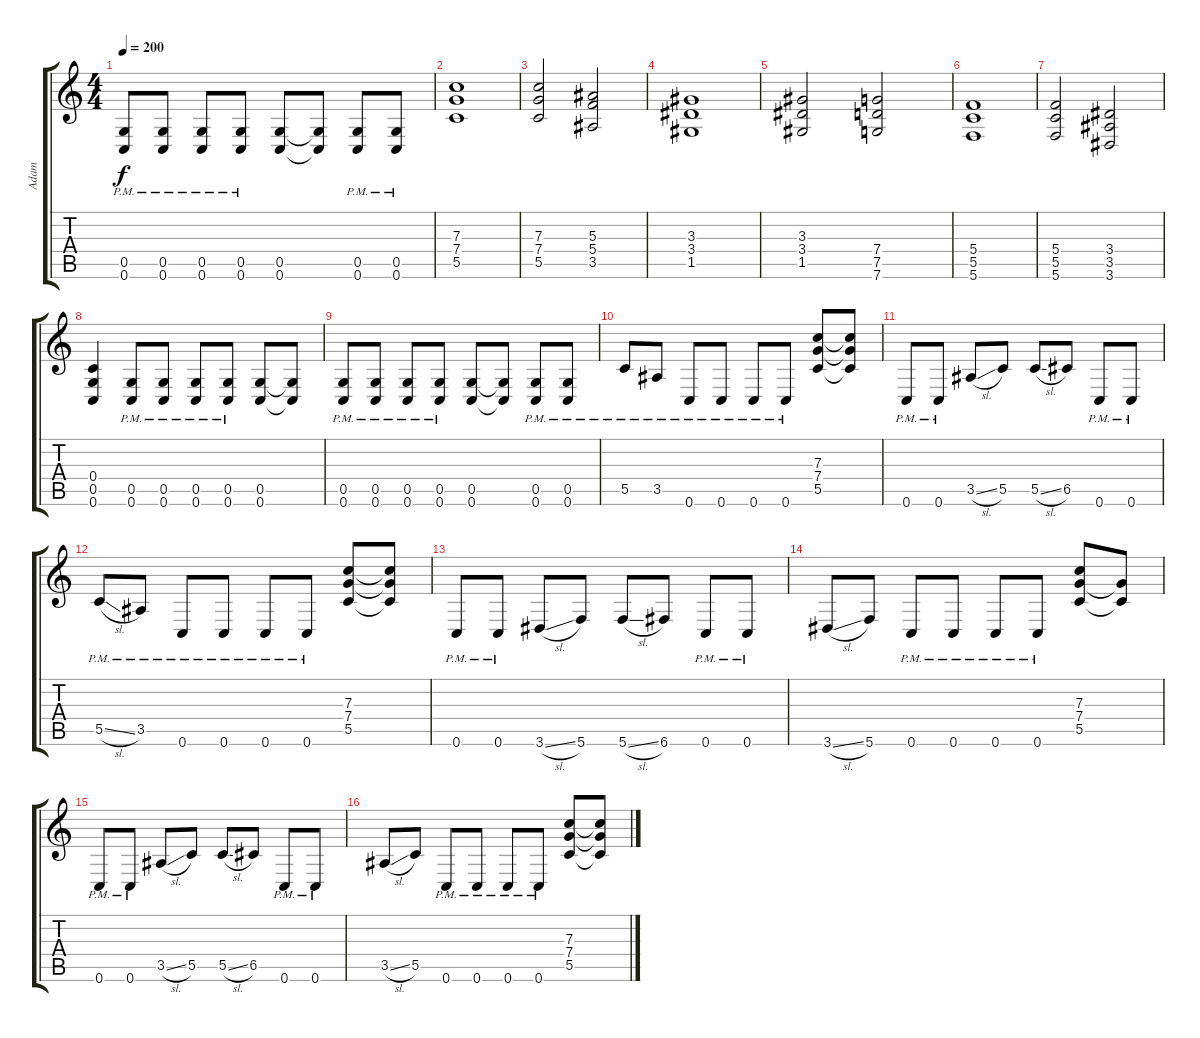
\track ("Adam" "Adam") {instrument overdrivenguitar}
\staff {score tabs}
\tuning (D4 A3 F3 C3 G2 C2) {hide}
\ts (4 4)
\tempo 200
\clef g2
\ks c
(0.5{pm} 0.6{pm}).8{dy f} (0.5{pm} 0.6{pm}).8 (0.5{pm} 0.6{pm}).8 (0.5{pm} 0.6{pm}).8 (0.5 0.6).8 (0.5{t} 0.6{t}).8 (0.5{pm} 0.6{pm}).8 (0.5{pm} 0.6{pm}).8 |
(7.3 7.4 5.5).1 |
(7.3 7.4 5.5).2 (5.3 5.4 3.5).2 |
(3.3 3.4 1.5).1 |
(3.3 3.4 1.5).2 (7.4 7.5 7.6).2 |
(5.4 5.5 5.6).1 |
(5.4 5.5 5.6).2 (3.4 3.5 3.6).2 |
(0.4 0.5 0.6).4 (0.5{pm} 0.6{pm}).8 (0.5{pm} 0.6{pm}).8 (0.5{pm} 0.6{pm}).8 (0.5{pm} 0.6{pm}).8 (0.5 0.6).8 (0.5{t} 0.6{t}).8 |
(0.5{pm} 0.6{pm}).8 (0.5{pm} 0.6{pm}).8 (0.5{pm} 0.6{pm}).8 (0.5{pm} 0.6{pm}).8 (0.5 0.6).8 (0.5{t} 0.6{t}).8 (0.5{pm} 0.6{pm}).8 (0.5{pm} 0.6{pm}).8 |
5.5{pm}.8 3.5{pm}.8 0.6{pm}.8 0.6{pm}.8 0.6{pm}.8 0.6{pm}.8 (7.3 7.4 5.5).8 (7.3{t} 7.4{t} 5.5{t}).8 |
0.6{pm}.8 0.6{pm}.8 3.5{sl}.8 5.5.8 5.5{sl}.8 6.5.8 0.6{pm}.8 0.6{pm}.8 |
5.5{sl pm}.8 3.5{pm}.8 0.6{pm}.8 0.6{pm}.8 0.6{pm}.8 0.6{pm}.8 (7.3 7.4 5.5).8 (7.3{t} 7.4{t} 5.5{t}).8 |
0.6{pm}.8 0.6{pm}.8 3.6{sl}.8 5.6.8 5.6{sl}.8 6.6.8 0.6{pm}.8 0.6{pm}.8 |
3.6{sl}.8 5.6.8 0.6{pm}.8 0.6{pm}.8 0.6{pm}.8 0.6{pm}.8 (7.3 7.4 5.5).8 (7.4{t} 5.5{t}).8 |
0.6{pm}.8 0.6{pm}.8 3.5{sl}.8 5.5.8 5.5{sl}.8 6.5.8 0.6{pm}.8 0.6{pm}.8 |
3.5{sl}.8 5.5.8 0.6{pm}.8 0.6{pm}.8 0.6{pm}.8 0.6{pm}.8 (7.3 7.4 5.5).8 (7.3{t} 7.4{t} 5.5{t}).8
